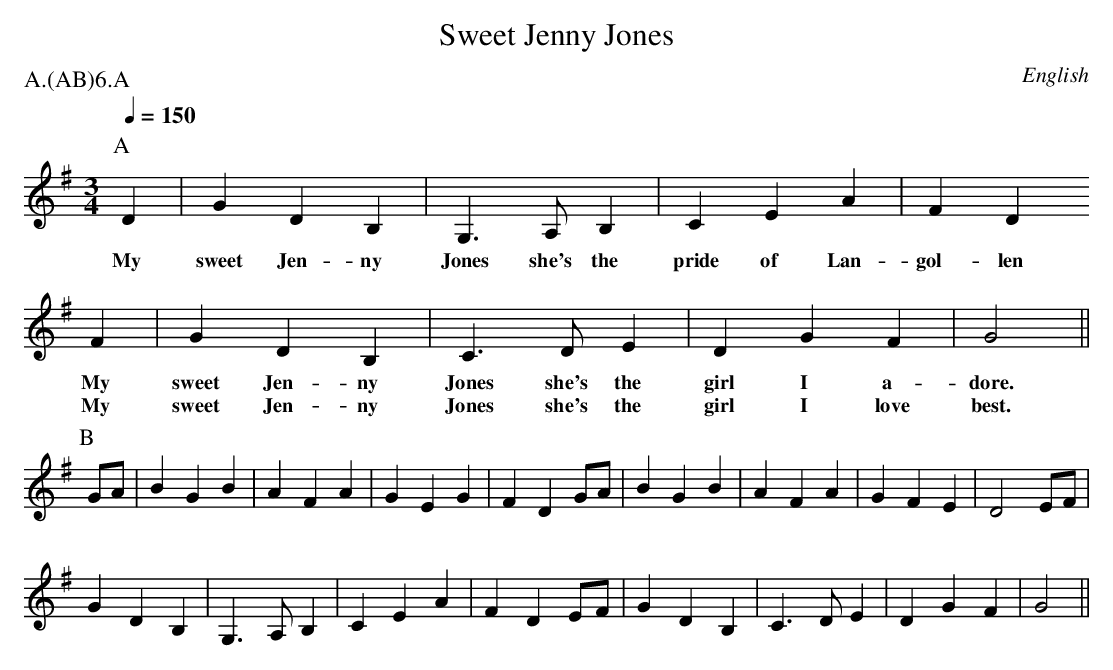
X:1
T:Sweet Jenny Jones
M:3/4
O:English
P:A.(AB)6.A
K:Gmaj clef=treble
Q:1/4=150
P:A
D2 | G2 D2 B,2 | G,3 A, B,2 | C2 E2 A2 | F2 D2
w:My   sweet Jen- ny   Jones she's the  pride of Lan-gol-len
F2 | G2 D2 B,2 | C2>D2 E2 | D2 G2 F2 | G4 ||
w:My  sweet Jen- ny   Jones she's the  girl  I  a-   dore.
w:My  sweet Jen- ny   Jones she's the  girl  I  love   best.
P:B
GA | B2 G2 B2 | A2 F2 A2 | G2 E2 G2 | F2 D2 \
GA | B2 G2 B2 | A2 F2 A2 | G2 F2 E2 | D4 EF |
G2 D2 B,2 | G,3 A, B,2 | C2 E2 A2 | F2 D2 \
EF | G2 D2 B,2 | C3 D E2 | D2 G2 F2 | G4 ||
